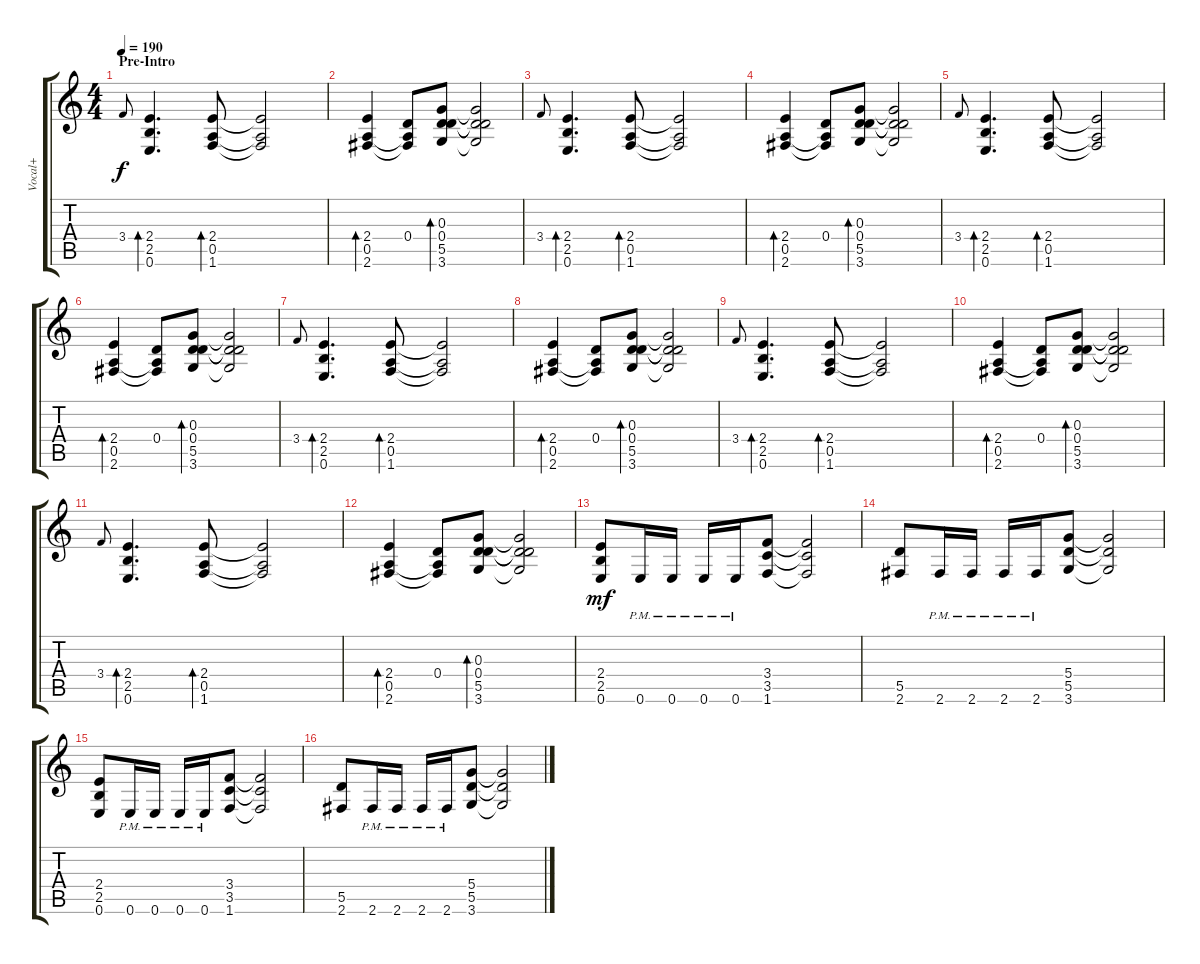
\track ("Vocal+" "Vocal+") {instrument acousticguitarsteel}
\staff {score tabs}
\tuning (E4 B3 G3 D3 A2 E2) {hide}
\ts (4 4)
\section ("" "Pre-Intro")
\tempo 190
\tempo 75
\tempo 190
\clef g2
\ks c
3.4.8{gr onbeat dy f instrument acousticguitarsteel} (2.4 2.5 0.6).4{d bd 240 instrument acousticguitarsteel} (2.4 0.5 1.6).8{bd 240} (2.4{t} 0.5{t} 1.6{t}).2 |
(2.4 0.5 2.6).4{bd 240} (0.4 0.5{t} 2.6{t}).8 (0.3 0.4 5.5 3.6).8{bd 240} (0.3{t} 0.4{t} 5.5{t} 3.6{t}).2 |
3.4.8{gr onbeat} (2.4 2.5 0.6).4{d bd 240} (2.4 0.5 1.6).8{bd 240} (2.4{t} 0.5{t} 1.6{t}).2 |
(2.4 0.5 2.6).4{bd 240} (0.4 0.5{t} 2.6{t}).8 (0.3 0.4 5.5 3.6).8{bd 240} (0.3{t} 0.4{t} 5.5{t} 3.6{t}).2 |
3.4.8{gr onbeat} (2.4 2.5 0.6).4{d bd 240} (2.4 0.5 1.6).8{bd 240} (2.4{t} 0.5{t} 1.6{t}).2 |
(2.4 0.5 2.6).4{bd 240} (0.4 0.5{t} 2.6{t}).8 (0.3 0.4 5.5 3.6).8{bd 240} (0.3{t} 0.4{t} 5.5{t} 3.6{t}).2 |
3.4.8{gr onbeat} (2.4 2.5 0.6).4{d bd 240} (2.4 0.5 1.6).8{bd 240} (2.4{t} 0.5{t} 1.6{t}).2 |
(2.4 0.5 2.6).4{bd 240} (0.4 0.5{t} 2.6{t}).8 (0.3 0.4 5.5 3.6).8{bd 240} (0.3{t} 0.4{t} 5.5{t} 3.6{t}).2 |
3.4.8{gr onbeat} (2.4 2.5 0.6).4{d bd 240} (2.4 0.5 1.6).8{bd 240} (2.4{t} 0.5{t} 1.6{t}).2 |
(2.4 0.5 2.6).4{bd 240} (0.4 0.5{t} 2.6{t}).8 (0.3 0.4 5.5 3.6).8{bd 240} (0.3{t} 0.4{t} 5.5{t} 3.6{t}).2 |
3.4.8{gr onbeat} (2.4 2.5 0.6).4{d bd 240} (2.4 0.5 1.6).8{bd 240} (2.4{t} 0.5{t} 1.6{t}).2 |
(2.4 0.5 2.6).4{bd 240} (0.4 0.5{t} 2.6{t}).8 (0.3 0.4 5.5 3.6).8{bd 240} (0.3{t} 0.4{t} 5.5{t} 3.6{t}).2 |
(2.4 2.5 0.6).8{dy mf instrument distortionguitar} 0.6{pm}.16 0.6{pm}.16 0.6{pm}.16 0.6{pm}.16 (3.4 3.5 1.6).8 (3.4{t} 3.5{t} 1.6{t}).2 |
(5.5 2.6).8 2.6{pm}.16 2.6{pm}.16 2.6{pm}.16 2.6{pm}.16 (5.4 5.5 3.6).8 (5.4{t} 5.5{t} 3.6{t}).2 |
(2.4 2.5 0.6).8 0.6{pm}.16 0.6{pm}.16 0.6{pm}.16 0.6{pm}.16 (3.4 3.5 1.6).8 (3.4{t} 3.5{t} 1.6{t}).2 |
(5.5 2.6).8 2.6{pm}.16 2.6{pm}.16 2.6{pm}.16 2.6{pm}.16 (5.4 5.5 3.6).8 (5.4{t} 5.5{t} 3.6{t}).2
